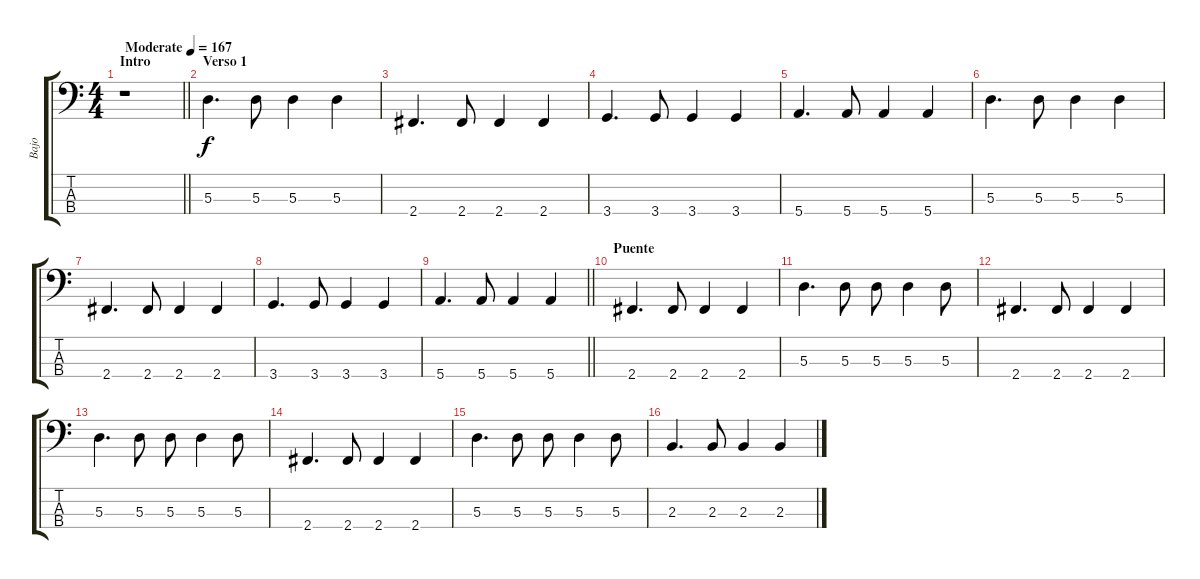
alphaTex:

\track ("Bajo" "Bajo") {instrument electricbassfinger}
\staff {score tabs}
\tuning (G2 D2 A1 E1) {hide}
\ts (4 4)
\section ("" "Intro")
\tempo (167 "Moderate")
\clef f4
\barLineRight lightlight
\ks c
r.1{dy f instrument electricbassfinger} |
\section ("" "Verso 1")
5.3.4{d} 5.3.8 5.3.4 5.3.4 |
2.4.4{d} 2.4.8 2.4.4 2.4.4 |
3.4.4{d} 3.4.8 3.4.4 3.4.4 |
5.4.4{d} 5.4.8 5.4.4 5.4.4 |
5.3.4{d} 5.3.8 5.3.4 5.3.4 |
2.4.4{d} 2.4.8 2.4.4 2.4.4 |
3.4.4{d} 3.4.8 3.4.4 3.4.4 |
\barLineRight lightlight
5.4.4{d} 5.4.8 5.4.4 5.4.4 |
\section ("" "Puente")
2.4.4{d} 2.4.8 2.4.4 2.4.4 |
5.3.4{d} 5.3.8 5.3.8 5.3.4 5.3.8 |
2.4.4{d} 2.4.8 2.4.4 2.4.4 |
5.3.4{d} 5.3.8 5.3.8 5.3.4 5.3.8 |
2.4.4{d} 2.4.8 2.4.4 2.4.4 |
5.3.4{d} 5.3.8 5.3.8 5.3.4 5.3.8 |
2.3.4{d} 2.3.8 2.3.4 2.3.4
